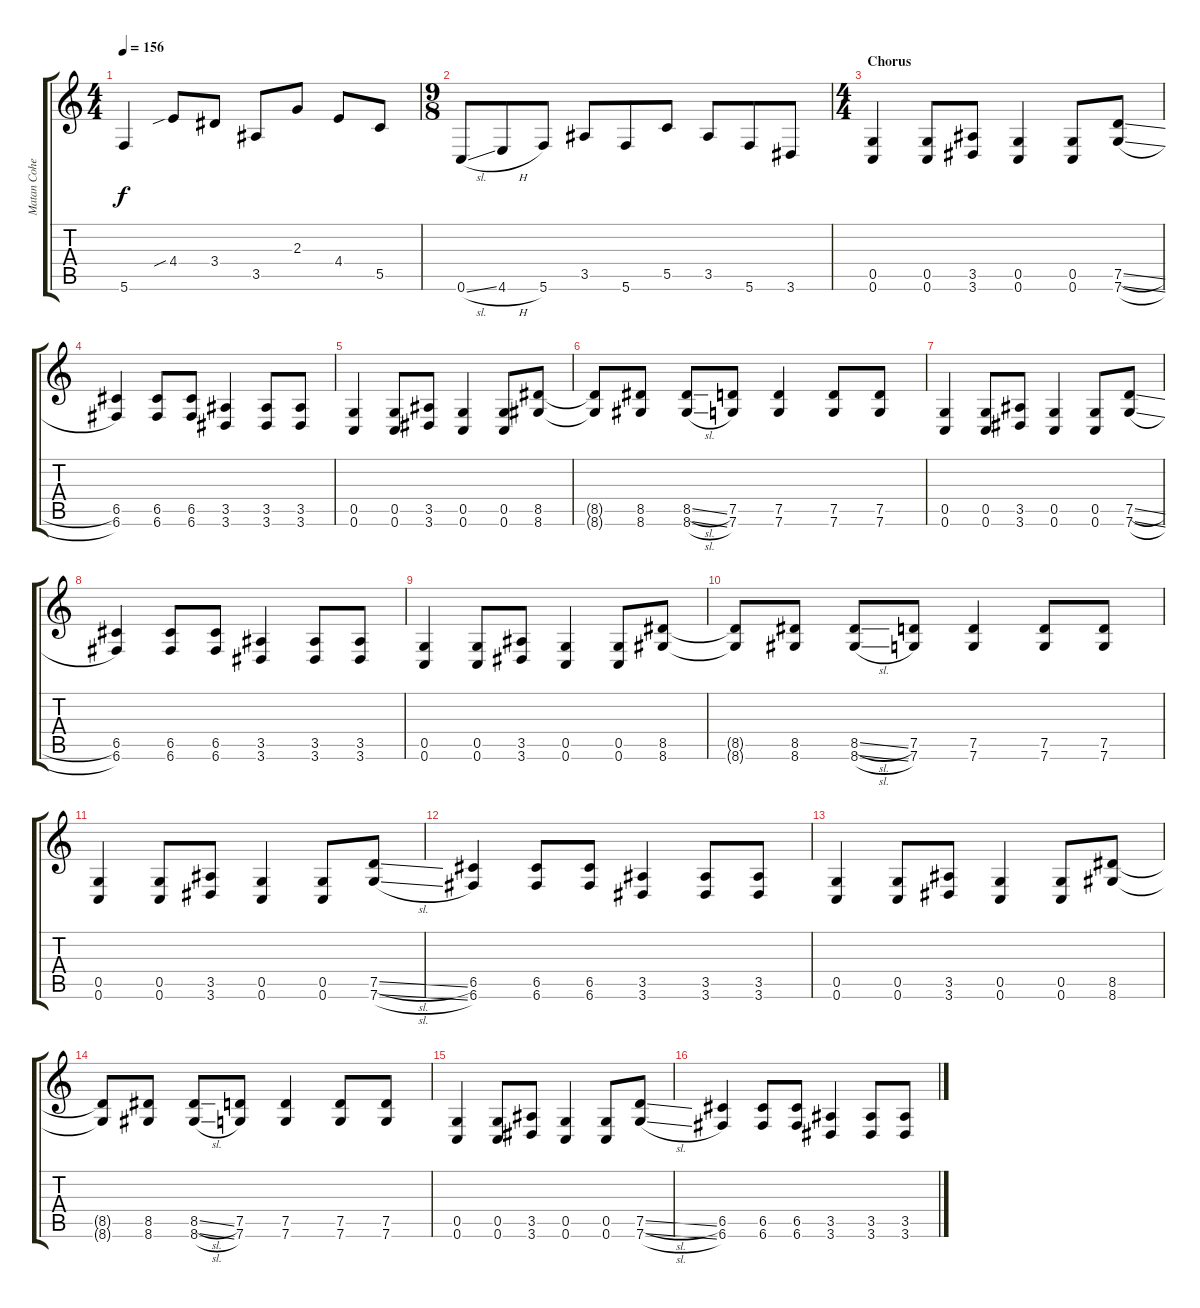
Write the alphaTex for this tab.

\track ("Matan Cohen" "Matan Cohe") {instrument distortionguitar}
\staff {score tabs}
\tuning (D4 A3 F3 C3 G2 C2) {hide}
\ts (4 4)
\tempo 156
\clef g2
\ks c
5.6.4{dy f} 4.4{sib}.8 3.4.8 3.5.8 2.3.8 4.4.8 5.5.8 |
\ts (9 8)
0.6{sl}.8 4.6{h}.8 5.6.8 3.5.8 5.6.8 5.5.8 3.5.8 5.6.8 3.6.8 |
\ts (4 4)
\section ("" "Chorus")
(0.5 0.6).4 (0.5 0.6).8 (3.5 3.6).8 (0.5 0.6).4 (0.5 0.6).8 (7.5{sl} 7.6{sl}).8 |
(6.5 6.6).4 (6.5 6.6).8 (6.5 6.6).8 (3.5 3.6).4 (3.5 3.6).8 (3.5 3.6).8 |
(0.5 0.6).4 (0.5 0.6).8 (3.5 3.6).8 (0.5 0.6).4 (0.5 0.6).8 (8.5 8.6).8 |
(8.5{t} 8.6{t}).8 (8.5 8.6).8 (8.5{sl} 8.6{sl}).8 (7.5 7.6).8 (7.5 7.6).4 (7.5 7.6).8 (7.5 7.6).8 |
(0.5 0.6).4 (0.5 0.6).8 (3.5 3.6).8 (0.5 0.6).4 (0.5 0.6).8 (7.5{sl} 7.6{sl}).8 |
(6.5 6.6).4 (6.5 6.6).8 (6.5 6.6).8 (3.5 3.6).4 (3.5 3.6).8 (3.5 3.6).8 |
(0.5 0.6).4 (0.5 0.6).8 (3.5 3.6).8 (0.5 0.6).4 (0.5 0.6).8 (8.5 8.6).8 |
(8.5{t} 8.6{t}).8 (8.5 8.6).8 (8.5{sl} 8.6{sl}).8 (7.5 7.6).8 (7.5 7.6).4 (7.5 7.6).8 (7.5 7.6).8 |
(0.5 0.6).4 (0.5 0.6).8 (3.5 3.6).8 (0.5 0.6).4 (0.5 0.6).8 (7.5{sl} 7.6{sl}).8 |
(6.5 6.6).4 (6.5 6.6).8 (6.5 6.6).8 (3.5 3.6).4 (3.5 3.6).8 (3.5 3.6).8 |
(0.5 0.6).4 (0.5 0.6).8 (3.5 3.6).8 (0.5 0.6).4 (0.5 0.6).8 (8.5 8.6).8 |
(8.5{t} 8.6{t}).8 (8.5 8.6).8 (8.5{sl} 8.6{sl}).8 (7.5 7.6).8 (7.5 7.6).4 (7.5 7.6).8 (7.5 7.6).8 |
(0.5 0.6).4 (0.5 0.6).8 (3.5 3.6).8 (0.5 0.6).4 (0.5 0.6).8 (7.5{sl} 7.6{sl}).8 |
(6.5 6.6).4 (6.5 6.6).8 (6.5 6.6).8 (3.5 3.6).4 (3.5 3.6).8 (3.5 3.6).8
